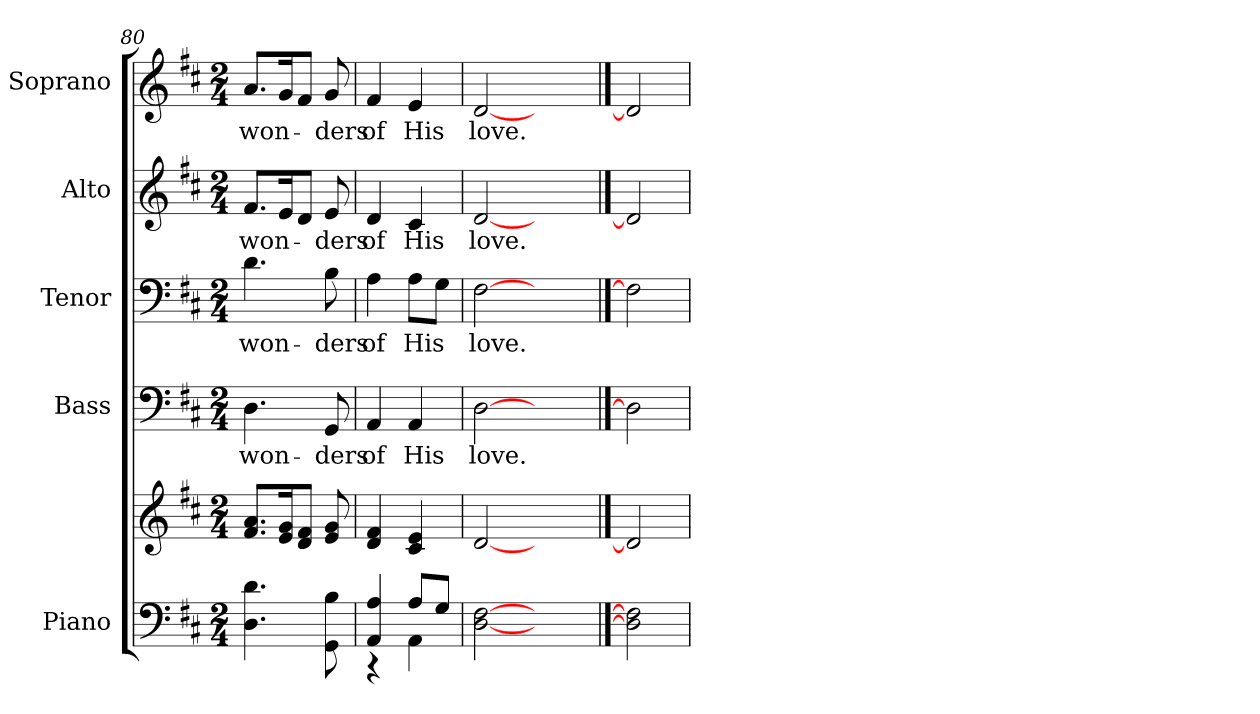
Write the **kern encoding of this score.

**kern	**kern	**kern	**text	**kern	**text	**kern	**text	**kern	**text
*part5	*part5	*part4	*part4	*part3	*part3	*part2	*part2	*part1	*part1
*staff6	*staff5	*staff4	*staff4	*staff3	*staff3	*staff2	*staff2	*staff1	*staff1
*I"Piano	*	*I"Bass	*	*I"Tenor	*	*I"Alto	*	*I"Soprano	*
*I'Pno.	*	*I'B.	*	*I'T.	*	*I'A.	*	*I'S.	*
!!LO:PB:g=z
*clefF4	*clefG2	*clefF4	*	*clefF4	*	*clefG2	*	*clefG2	*
*k[f#c#]	*k[f#c#]	*k[f#c#]	*	*k[f#c#]	*	*k[f#c#]	*	*k[f#c#]	*
*D:	*D:	*D:	*	*D:	*	*D:	*	*D:	*
*M2/4	*M2/4	*M2/4	*	*M2/4	*	*M2/4	*	*M2/4	*
=80	=80	=80	=80	=80	=80	=80	=80	=80	=80
!	!	!	!LO:LY:b:color=#000000	!	!	!	!	!	!
!	!	!	!	!	!LO:LY:b:color=#000000	!	!	!	!
!	!	!	!	!	!	!	!LO:LY:b:color=#000000	!	!
!	!	!	!	!	!	!	!	!	!LO:LY:b:color=#000000
4.Di\ 4.di	8.f#i/ 8.aiL	4.Di\	won-	4.di\	won-	8.f#i/L	won-	8.ai/L	won-
.	16ei/ 16giK	.	.	.	.	16ei/K	.	16gi/K	.
.	8di/ 8f#iJ	.	.	.	.	8di/J	.	8f#i/J	.
!	!	!	!LO:LY:b:color=#000000	!	!	!	!	!	!
!	!	!	!	!	!LO:LY:b:color=#000000	!	!	!	!
!	!	!	!	!	!	!	!LO:LY:b:color=#000000	!	!
!	!	!	!	!	!	!	!	!	!LO:LY:b:color=#000000
8GGi\ 8Bi	8ei/ 8gi	8GGi/	-ders	8Bi\	-ders	8ei/	-ders	8gi/	-ders
=81	=81	=81	=81	=81	=81	=81	=81	=81	=81
*^	*	*	*	*	*	*	*	*	*
!	!	!	!	!LO:LY:b:color=#000000	!	!	!	!	!	!
!	!	!	!	!	!	!LO:LY:b:color=#000000	!	!	!	!
!	!	!	!	!	!	!	!	!LO:LY:b:color=#000000	!	!
!	!	!	!	!	!	!	!	!	!	!LO:LY:b:color=#000000
4AAi/ 4Ai	4r	4di/ 4f#i	4AAi/	of	4Ai\	of	4di/	of	4f#i/	of
!	!	!	!	!LO:LY:b:color=#000000	!	!	!	!	!	!
!	!	!	!	!	!	!LO:LY:b:color=#000000	!	!	!	!
!	!	!	!	!	!	!	!	!LO:LY:b:color=#000000	!	!
!	!	!	!	!	!	!	!	!	!	!LO:LY:b:color=#000000
8Ai/L	4AAi\	4c#i/ 4ei	4AAi/	His	8Ai\L	His	4c#i/	His	4ei/	His
8Gi/J	.	.	.	.	8Gi\J	.	.	.	.	.
*v	*v	*	*	*	*	*	*	*	*	*
=82	=82	=82	=82	=82	=82	=82	=82	=82	=82
!	!	!	!LO:LY:b:color=#000000	!	!	!	!	!	!
!	!	!	!	!	!LO:LY:b:color=#000000	!	!	!	!
!	!	!	!	!	!	!	!LO:LY:b:color=#000000	!	!
!	!	!	!	!	!	!	!	!	!LO:LY:b:color=#000000
[2Di [2F#i	[2di	[2Di	love.	[2F#i	love.	[2di	love.	[2di	love.
2ryy	2ryy	2ryy	.	2ryy	.	2ryy	.	2ryy	.
==83	==83	==83	==83	==83	==83	==83	==83	==83	==83
2Di] 2F#i]	2di]	2Di]	.	2F#i]	.	2di]	.	2di]	.
=	=	=	=	=	=	=	=	=	=
*-	*-	*-	*-	*-	*-	*-	*-	*-	*-
